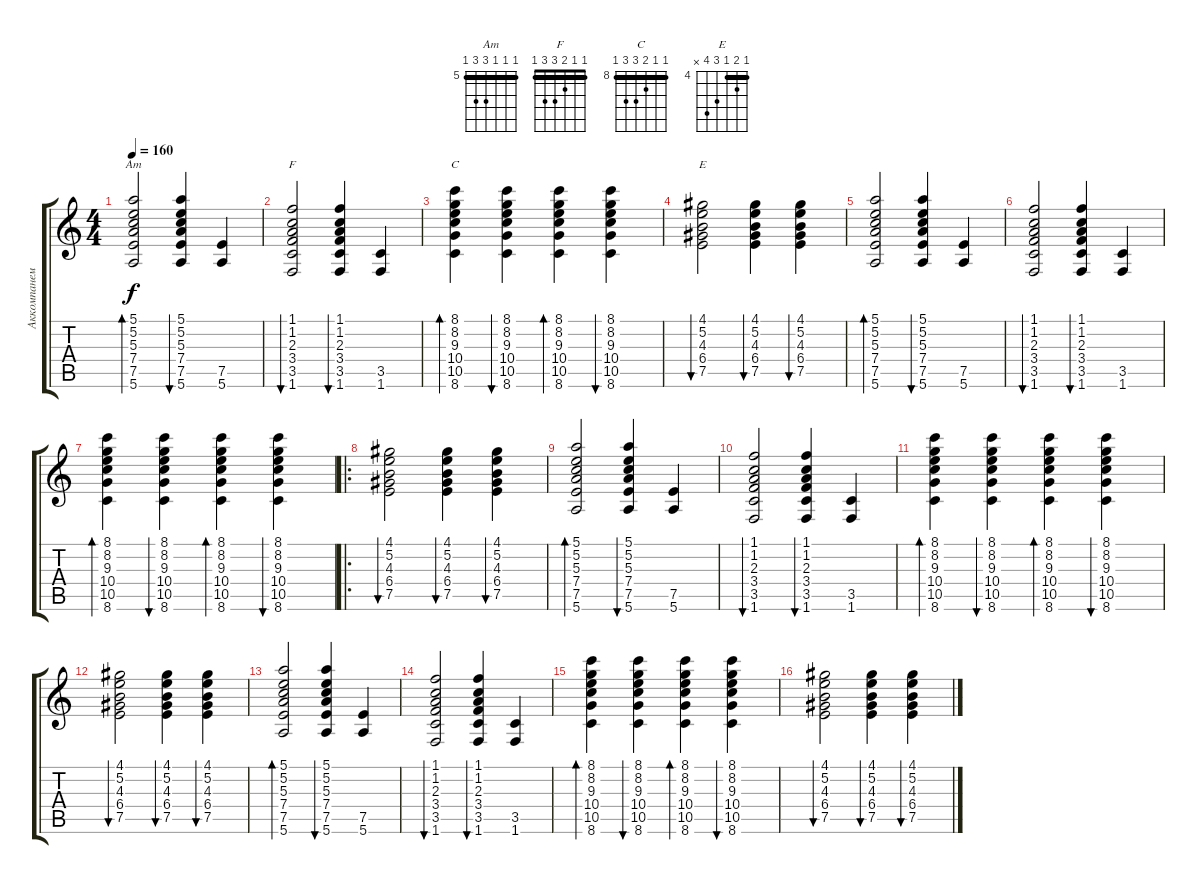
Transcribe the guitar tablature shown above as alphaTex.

\track ("Аккомпанемент" "Аккомпанем") {instrument acousticguitarsteel}
\staff {score tabs}
\tuning (E4 B3 G3 D3 A2 E2) {hide}
\chord ("Am" 5 5 5 7 7 5) {firstfret 5 barre 5}
\chord ("F" 1 1 2 3 3 1) {barre 1}
\chord ("C" 8 8 9 10 10 8) {firstfret 8 barre 8}
\chord ("E" 4 5 4 6 7 x) {firstfret 4 barre 4}
\ts (4 4)
\tempo 160
\clef g2
\ks c
(5.1 5.2 5.3 7.4 7.5 5.6).2{bd 120 ch "Am" dy f instrument acousticguitarsteel} (5.1 5.2 5.3 7.4 7.5 5.6).4{bu 120} (7.5 5.6).4 |
(1.1 1.2 2.3 3.4 3.5 1.6).2{bu 120 ch "F"} (1.1 1.2 2.3 3.4 3.5 1.6).4{bu 120} (3.5 1.6).4 |
(8.1 8.2 9.3 10.4 10.5 8.6).4{bd 60 ch "C"} (8.1 8.2 9.3 10.4 10.5 8.6).4{bu 60} (8.1 8.2 9.3 10.4 10.5 8.6).4{bd 60} (8.1 8.2 9.3 10.4 10.5 8.6).4{bu 60} |
(4.1 5.2 4.3 6.4 7.5).2{bu 120 ch "E"} (4.1 5.2 4.3 6.4 7.5).4{bu 120} (4.1 5.2 4.3 6.4 7.5).4{bu 120} |
(5.1 5.2 5.3 7.4 7.5 5.6).2{bd 120} (5.1 5.2 5.3 7.4 7.5 5.6).4{bu 120} (7.5 5.6).4 |
(1.1 1.2 2.3 3.4 3.5 1.6).2{bu 120} (1.1 1.2 2.3 3.4 3.5 1.6).4{bu 120} (3.5 1.6).4 |
(8.1 8.2 9.3 10.4 10.5 8.6).4{bd 60} (8.1 8.2 9.3 10.4 10.5 8.6).4{bu 60} (8.1 8.2 9.3 10.4 10.5 8.6).4{bd 60} (8.1 8.2 9.3 10.4 10.5 8.6).4{bu 60} |
\ro
(4.1 5.2 4.3 6.4 7.5).2{bu 120} (4.1 5.2 4.3 6.4 7.5).4{bu 120} (4.1 5.2 4.3 6.4 7.5).4{bu 120} |
(5.1 5.2 5.3 7.4 7.5 5.6).2{bd 120} (5.1 5.2 5.3 7.4 7.5 5.6).4{bu 120} (7.5 5.6).4 |
(1.1 1.2 2.3 3.4 3.5 1.6).2{bu 120} (1.1 1.2 2.3 3.4 3.5 1.6).4{bu 120} (3.5 1.6).4 |
(8.1 8.2 9.3 10.4 10.5 8.6).4{bd 60} (8.1 8.2 9.3 10.4 10.5 8.6).4{bu 60} (8.1 8.2 9.3 10.4 10.5 8.6).4{bd 60} (8.1 8.2 9.3 10.4 10.5 8.6).4{bu 60} |
(4.1 5.2 4.3 6.4 7.5).2{bu 120} (4.1 5.2 4.3 6.4 7.5).4{bu 120} (4.1 5.2 4.3 6.4 7.5).4{bu 120} |
(5.1 5.2 5.3 7.4 7.5 5.6).2{bd 120} (5.1 5.2 5.3 7.4 7.5 5.6).4{bu 120} (7.5 5.6).4 |
(1.1 1.2 2.3 3.4 3.5 1.6).2{bu 120} (1.1 1.2 2.3 3.4 3.5 1.6).4{bu 120} (3.5 1.6).4 |
(8.1 8.2 9.3 10.4 10.5 8.6).4{bd 60} (8.1 8.2 9.3 10.4 10.5 8.6).4{bu 60} (8.1 8.2 9.3 10.4 10.5 8.6).4{bd 60} (8.1 8.2 9.3 10.4 10.5 8.6).4{bu 60} |
(4.1 5.2 4.3 6.4 7.5).2{bu 120} (4.1 5.2 4.3 6.4 7.5).4{bu 120} (4.1 5.2 4.3 6.4 7.5).4{bu 120}
